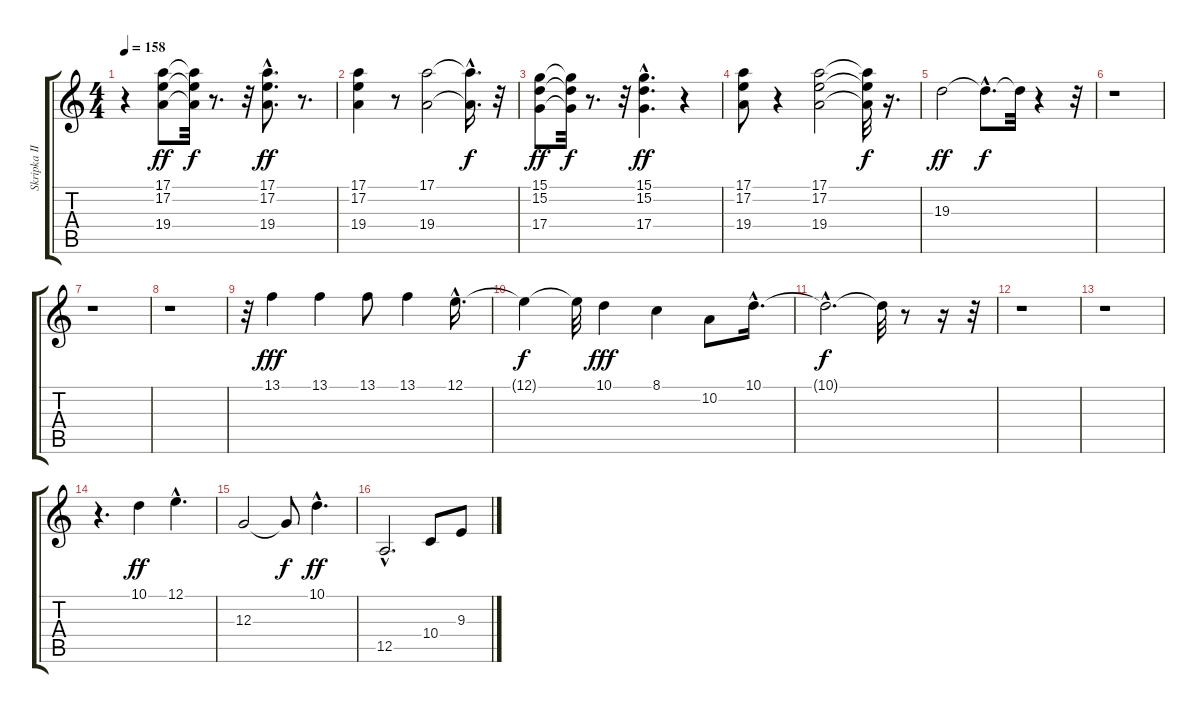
\track ("Skripka II" "Skripka II") {instrument viola}
\staff {score tabs}
\tuning (E4 B3 G3 D3 A2 E2) {hide}
\ts (4 4)
\tempo 158
\clef g2
\ks c
r.4{dy f} (17.1 17.2 19.4).8{dy ff} (17.1{t} 17.2{t} 19.4{t}).32{dy f} r.8{d} r.32 (17.1{hac} 17.2{hac} 19.4{hac}).8{d dy ff} r.8{d} |
(17.1 17.2 19.4).4 r.8 (17.1 19.4).2 (17.1{hac t} 19.4{hac t}).16{d dy f} r.32 |
(15.1 15.2 17.4).8{dy ff} (15.1{t} 15.2{t} 17.4{t}).32{dy f} r.8{d} r.32 (15.1{hac} 15.2{hac} 17.4{hac}).4{d dy ff} r.4 |
(17.1 17.2 19.4).8 r.4 (17.1 17.2 19.4).2 (17.1{t} 17.2{t} 19.4{t}).32{dy f} r.16{d} |
19.3.2{dy ff} 19.3{hac t}.8{d dy f} 19.3{t}.32 r.4 r.32 |
r.1 |
r.1 |
r.1 |
r.32 13.1.4{dy fff} 13.1.4 13.1.8 13.1.4 12.1{hac}.16{d} |
12.1{t}.4{dy f} 12.1{t}.32 10.1.4{dy fff} 8.1.4 10.2.8 10.1{hac}.16{d} |
10.1{hac t}.2{d dy f} 10.1{t}.32 r.8 r.16 r.32 |
r.1 |
r.1 |
r.4{d} 10.1.4{dy ff} 12.1{hac}.4{d} |
12.3.2 12.3{t}.8{dy f} 10.1{hac}.4{d dy ff} |
12.5{hac}.2{d} 10.4.8 9.3.8
